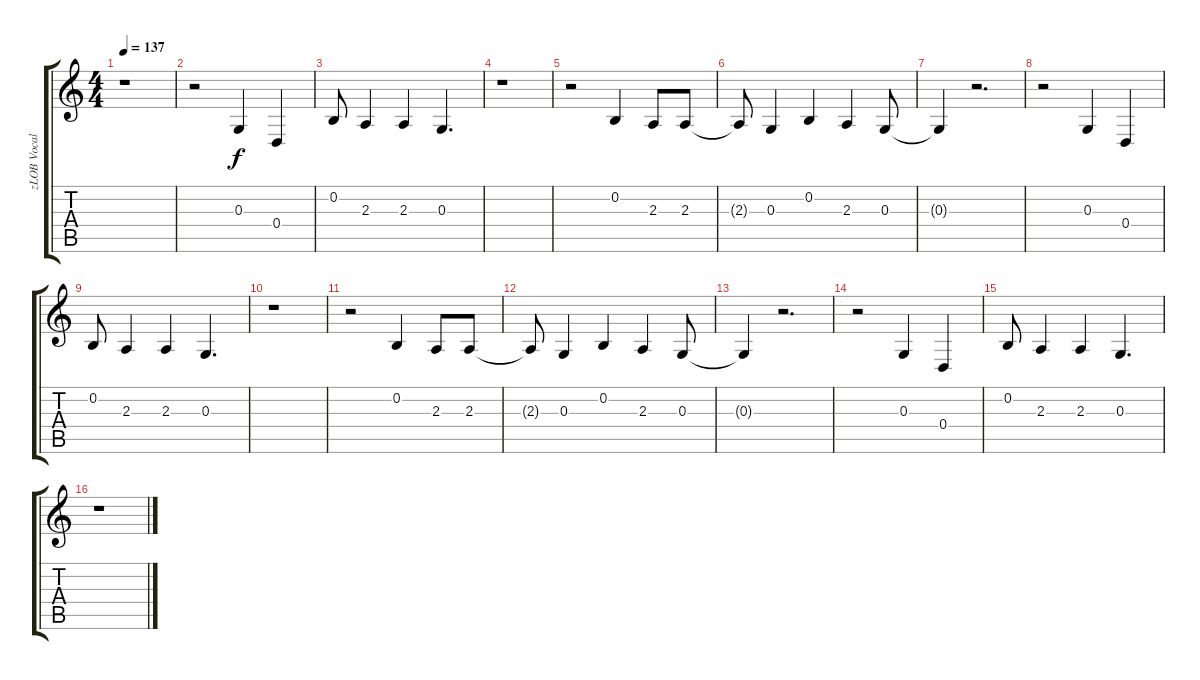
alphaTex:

\track ("zLOB Vocal" "zLOB Vocal") {instrument altosax}
\staff {score tabs}
\tuning (E4 B3 G3 D3 A2 E2) {hide}
\ts (4 4)
\tempo 137
\clef g2
\ks c
r.1{dy f} |
r.2 0.3.4 0.4.4 |
0.2.8 2.3.4 2.3.4 0.3.4{d} |
r.1 |
r.2 0.2.4 2.3.8 2.3.8 |
2.3{t}.8 0.3.4 0.2.4 2.3.4 0.3.8 |
0.3{t}.4 r.2{d} |
r.2 0.3.4 0.4.4 |
0.2.8 2.3.4 2.3.4 0.3.4{d} |
r.1 |
r.2 0.2.4 2.3.8 2.3.8 |
2.3{t}.8 0.3.4 0.2.4 2.3.4 0.3.8 |
0.3{t}.4 r.2{d} |
r.2 0.3.4 0.4.4 |
0.2.8 2.3.4 2.3.4 0.3.4{d} |
r.1
